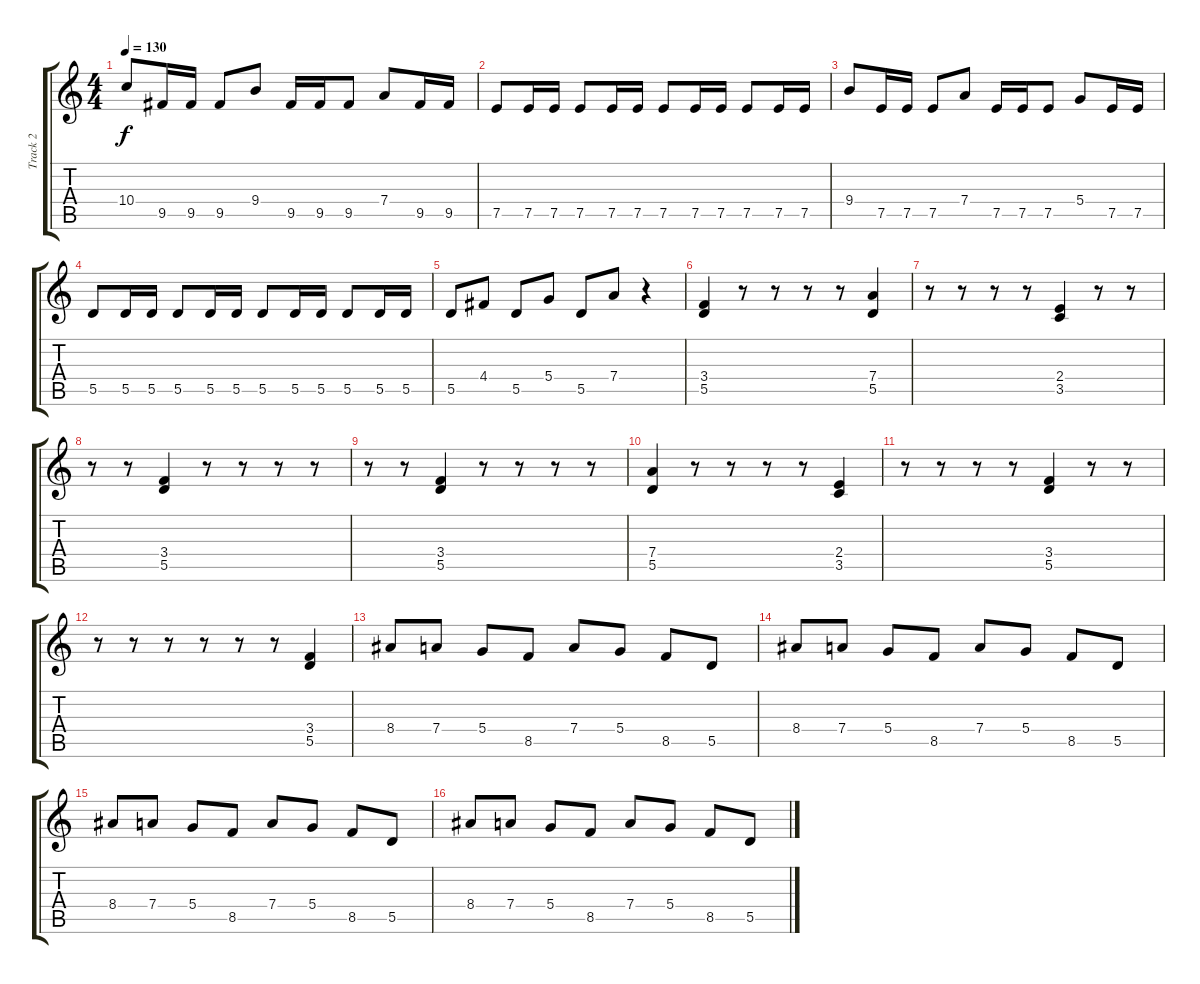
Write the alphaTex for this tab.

\track ("Track 2" "Track 2") {instrument fretlessbass bank 11}
\staff {score tabs}
\tuning (E4 B3 G3 D3 A2 E2) {hide}
\ts (4 4)
\tempo 130
\clef g2
\ks c
10.4.8{dy f} 9.5.16 9.5.16 9.5.8 9.4.8 9.5.16 9.5.16 9.5.8 7.4.8 9.5.16 9.5.16 |
7.5.8 7.5.16 7.5.16 7.5.8 7.5.16 7.5.16 7.5.8 7.5.16 7.5.16 7.5.8 7.5.16 7.5.16 |
9.4.8 7.5.16 7.5.16 7.5.8 7.4.8 7.5.16 7.5.16 7.5.8 5.4.8 7.5.16 7.5.16 |
5.5.8 5.5.16 5.5.16 5.5.8 5.5.16 5.5.16 5.5.8 5.5.16 5.5.16 5.5.8 5.5.16 5.5.16 |
5.5.8 4.4.8 5.5.8 5.4.8 5.5.8 7.4.8 r.4 |
(3.4 5.5).4 r.8 r.8 r.8 r.8 (7.4 5.5).4 |
r.8 r.8 r.8 r.8 (2.4 3.5).4 r.8 r.8 |
r.8 r.8 (3.4 5.5).4 r.8 r.8 r.8 r.8 |
r.8 r.8 (3.4 5.5).4 r.8 r.8 r.8 r.8 |
(7.4 5.5).4 r.8 r.8 r.8 r.8 (2.4 3.5).4 |
r.8 r.8 r.8 r.8 (3.4 5.5).4 r.8 r.8 |
r.8 r.8 r.8 r.8 r.8 r.8 (3.4 5.5).4 |
8.4.8 7.4.8 5.4.8 8.5.8 7.4.8 5.4.8 8.5.8 5.5.8 |
8.4.8 7.4.8 5.4.8 8.5.8 7.4.8 5.4.8 8.5.8 5.5.8 |
8.4.8 7.4.8 5.4.8 8.5.8 7.4.8 5.4.8 8.5.8 5.5.8 |
8.4.8 7.4.8 5.4.8 8.5.8 7.4.8 5.4.8 8.5.8 5.5.8
